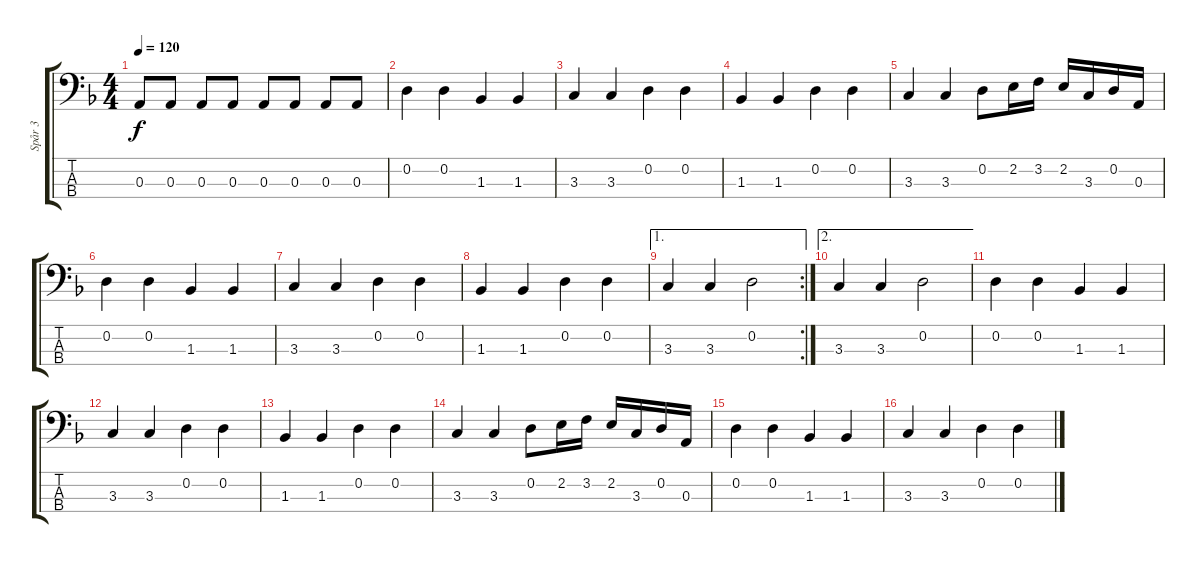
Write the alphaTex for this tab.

\track ("Spår 3" "Spår 3") {instrument electricbassfinger}
\staff {score tabs}
\tuning (G2 D2 A1 E1) {hide}
\ts (4 4)
\tempo 120
\clef f4
\ks dminor
0.3.8{dy f} 0.3.8 0.3.8 0.3.8 0.3.8 0.3.8 0.3.8 0.3.8 |
0.2.4 0.2.4 1.3.4 1.3.4 |
3.3.4 3.3.4 0.2.4 0.2.4 |
1.3.4 1.3.4 0.2.4 0.2.4 |
3.3.4 3.3.4 0.2.8 2.2.16 3.2.16 2.2.16 3.3.16 0.2.16 0.3.16 |
0.2.4 0.2.4 1.3.4 1.3.4 |
3.3.4 3.3.4 0.2.4 0.2.4 |
1.3.4 1.3.4 0.2.4 0.2.4 |
\ae 1
\rc 2
3.3.4 3.3.4 0.2.2 |
\ae 2
3.3.4 3.3.4 0.2.2 |
0.2.4 0.2.4 1.3.4 1.3.4 |
3.3.4 3.3.4 0.2.4 0.2.4 |
1.3.4 1.3.4 0.2.4 0.2.4 |
3.3.4 3.3.4 0.2.8 2.2.16 3.2.16 2.2.16 3.3.16 0.2.16 0.3.16 |
0.2.4 0.2.4 1.3.4 1.3.4 |
3.3.4 3.3.4 0.2.4 0.2.4
